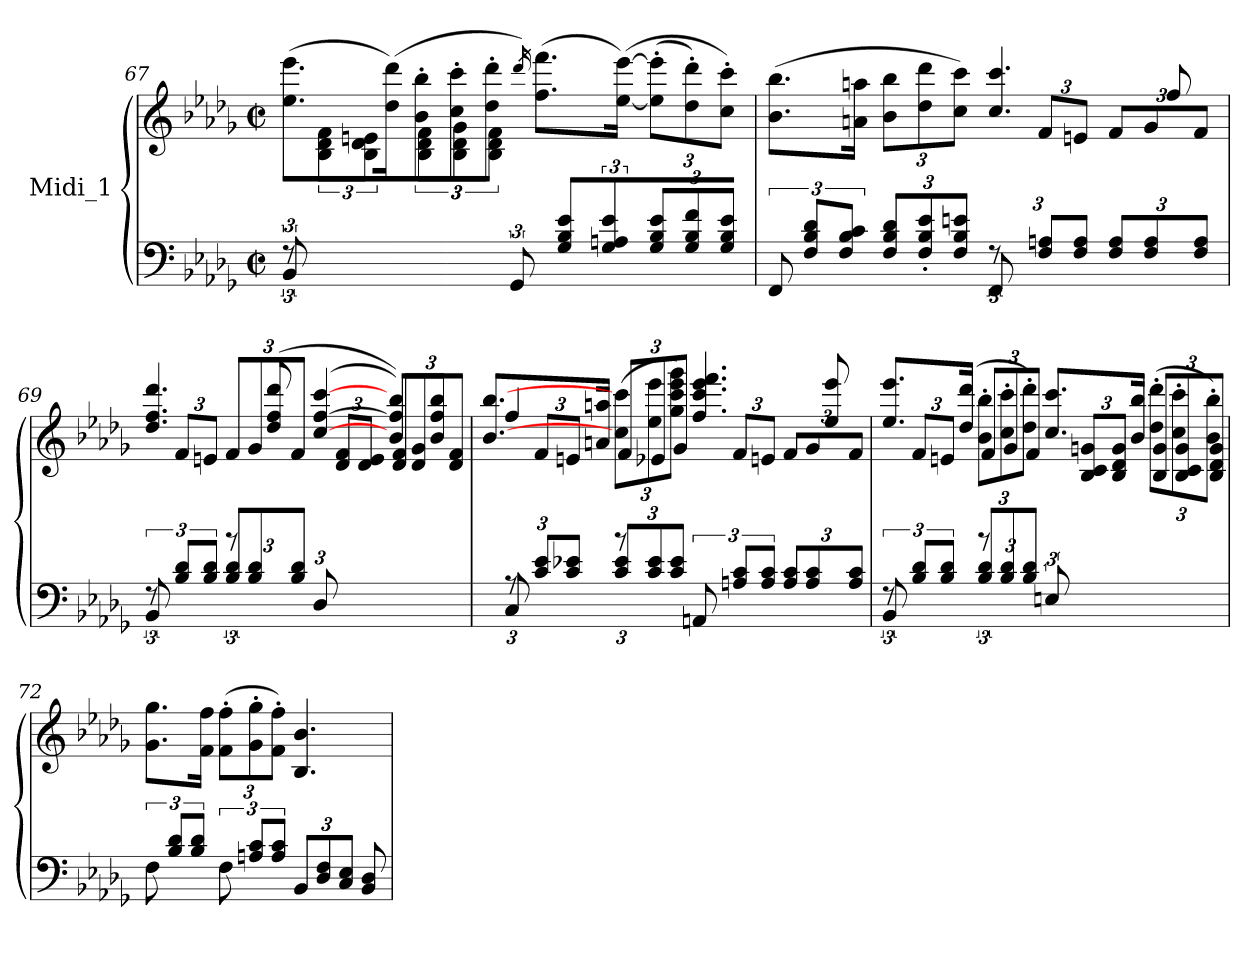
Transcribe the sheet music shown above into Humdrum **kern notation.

**kern	**kern
*part1	*part1
*staff2	*staff1
*I"Midi_1	*
*clefF4	*clefG2
*k[b-e-a-d-g-]	*k[b-e-a-d-g-]
*D-:	*D-:
*M2/2	*M2/2
*met(c|)	*met(c|)
=67	=67
*^	*^
*	*^	*	*
12r	2ryy	12BB-/	(>8.ee-\ 8.eee-\L	12ryy
12%5ryy	.	4ryy	.	12B-\ 12d-\ 12f\L
.	.	.	.	12B-\ 12d-\ 12en\J
.	.	.	(>16dd-\ 16ddd-\K)	.
*	*	*	*	*Xbrackettup
.	.	.	12b-\' 12bb-\'	12B-\ 12d-\ 12f\L
.	.	8ryy	12cc\' 12ccc\'	12B-\ 12d-\ 12g-\
.	.	.	12dd-\' 12ddd-\'J	12B-\ 12d-\ 12f\J
.	.	12GG-/	.	.
.	.	.	16qddd-/)	.
2ryy	2ryy	.	(>8.ff\ 8.fff\L	2ryy
.	.	8G-/ 8B-/ 8e-i/L	.	.
.	.	12G-/ 12An/ 12e-/J	.	.
.	.	.	([16ee-\ [16eee-\Jk)	.
*	*	*Xbrackettup	*	*
.	.	12G-/ 12B-/ 12e-/L	(>12ee-\]' 12eee-\]'L	.
.	.	12G-/ 12B-/ 12f/	12dd-\' 12ddd-\')	.
.	.	12G-/ 12B-/ 12e-/J	12cc\' 12ccc\'J)	.
!!LO:LB:g=z	!!
=68	=68	=68	=68	=68
*	*	*brackettup	*	*
2ryy	2ryy	12FF/	(>8.b-\ 8.bb-\L	12%7ryy
.	.	12F/ 12B-/ 12d-/L	.	.
.	.	12F/ 12B-/ 12c/J	.	.
.	.	.	16an\ 16aan\Jk	.
*	*	*Xbrackettup	*	*
.	.	12F/ 12B-/ 12d-/L	12b-\ 12bb-\L	.
.	.	12F/' 12B-/' 12e-/'	12dd-\ 12ddd-\	.
.	.	12F/ 12B-/ 12en/J	12cc\ 12ccc\J)	.
*brackettup	*	*	*	*
12r	2ryy	12FF/	4.cc/ 4.ccc/	.
12%5ryy	.	12F/ 12An/L	.	12f/L
.	.	12F/ 12A/J	.	12e/J
*	*	*Xbrackettup	*	*
.	.	12F/ 12A/L	.	12f/L
.	.	12F/ 12A/	.	12g-/
.	.	.	8ff/	.
.	.	12F/ 12A/J	.	12f/J
!!LO:LB:g=z	!!
=69	=69	=69	=69	=69
*brackettup	*	*	*	*
12r	2ryy	12BB-/	4.dd-/ 4.ff/ 4.ddd-/	12ryy
12%5ryy	.	12B-/ 12d-/L	.	12f/L
.	.	12B-/ 12d-/J	.	12en/J
*	*	*Xbrackettup	*	*
.	.	12B-/ 12d-/L	.	12f/L
.	.	12B-/ 12d-/	.	12g-/
.	.	.	(>8dd-/ 8ff/ 8ddd-/	.
.	.	12B-/ 12d-/J	.	12f/J
*brackettup	*	*	*	*
12r	2ryy	12D-/	(>[4cc/ [4ff/ [4ccc/	12ryy
12%5ryy	.	6ryy	.	12d-/ 12f/L
.	.	.	.	12d-/ 12e/J
.	.	6ryy	8b-/ 8ff/] 8bb-/L))	12d-/ 12f/L
.	.	.	.	12d-/ 12g-/
.	.	.	8b-/ 8ff/ 8bb-/J	.
.	.	12ryy	.	12d-/ 12f/J
=70	=70	=70	=70	=70
*	*	*	*	*^
12r	4ryy	12C/	4ff/	12ryy	8.b-/ 8.bb-/L
12%5ryy	.	12c/ 12e-i/L	.	12f/L	.
*	*	*Xbrackettup	*	*	*
.	.	12c/ 12e-X/J	.	12en/J	.
.	.	.	.	.	16an/ 16aan/Jk
.	4ryy	12c/ 12e-/L	(>12cc\] 12ccc\]L	12f/L	2.ryy
.	.	12c/ 12e-/	12ee-\ 12eee-\	12e-/	.
*	*	*brackettup	*	*	*
.	.	12c/ 12e-/J	12gg-\ 12ccc\ 12eee-\ 12ggg-\J)	12g-/J	.
12r	2ryy	12AAn/	4.ff/ 4.ccc/ 4.eee-/ 4.fff/	12ryy	.
12%5ryy	.	12An/ 12c/L	.	12f/L	.
*	*	*Xbrackettup	*	*	*
.	.	12A/ 12c/J	.	12en/J	.
.	.	12A/ 12c/L	.	12f/L	.
.	.	12A/ 12c/	.	12g-/	.
.	.	.	8ee-/ 8eee-/	.	.
*	*	*brackettup	*	*	*
.	.	12A/ 12c/J	.	12f/J	.
*	*	*	*	*v	*v
!!LO:LB:g=z
=71	=71	=71	=71	=71
12r	2ryy	12BB-/	8.ee-/ 8.eee-/L	12ryy
12%5ryy	.	12B-/ 12d-/L	.	12f/L
*	*	*Xbrackettup	*	*
.	.	12B-/ 12d-/J	.	12en/J
.	.	.	(>16dd-/ 16ddd-/Jk	.
.	.	12B-/ 12d-/L	12b-\' 12bb-\'L	12f/L
.	.	12B-/ 12d-/	12cc\' 12ccc\'	12g-/
*	*	*brackettup	*	*
.	.	12B-/ 12d-/J	12dd-\' 12ddd-\'J)	12f/J
12r	2ryy	12En/	8.cc/ 8.ccc/L	12ryy
12%5ryy	.	3ryy	.	12B-/ 12c/ 12gn/L
.	.	.	.	12B-/ 12d-/ 12g/J
.	.	.	16b-/ 16bb-/Jk	.
.	.	.	(>12dd-\' 12ddd-\'L	12B-/ 12g/L
.	.	.	12cc\' 12ccc\'	12B-/ 12c/ 12g/
.	.	12ryy	12b-\' 12bb-\'J)	12B-/ 12d-/ 12g/J
*v	*v	*v	*	*
*	*v	*v
!!LO:PB:g=z
=72	=72
12F\	8.g-i\ 8.gg-i\L
12B-/ 12d-/L	.
12B-/ 12d-/J	.
.	16f\ 16ff\Jk
12F\	(>12f\' 12ff\'L
12An/ 12c/L	12g-\' 12gg-\'
12A/ 12c/J	12f\' 12ff\'J)
*Xbrackettup	*
12BB-/L	4.B-/ 4.b-/
12D-/ 12F/	.
12C/ 12E-/J	.
8BB-/ 8D-/	.
=	=
*-	*-
